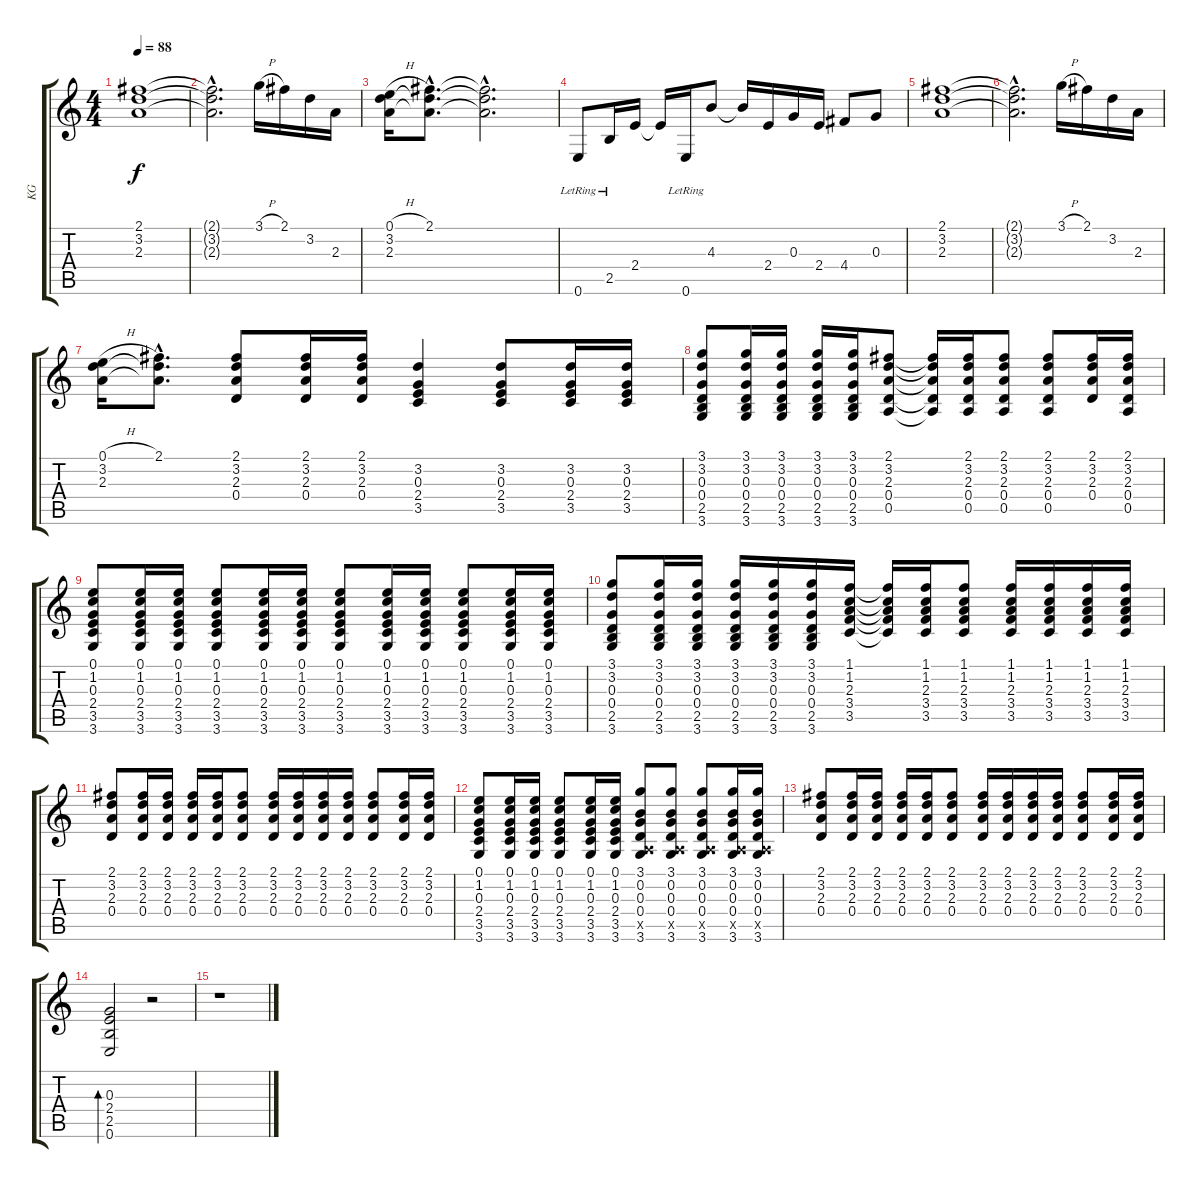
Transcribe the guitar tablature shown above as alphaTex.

\track ("KG" "KG") {instrument acousticguitarsteel}
\staff {score tabs}
\tuning (E4 B3 G3 D3 A2 E2) {hide}
\ts (4 4)
\tempo 88
\clef g2
\ks c
(2.1 3.2 2.3).1{dy f instrument acousticguitarsteel} |
(2.1{hac t} 3.2{hac t} 2.3{hac t}).2{d} 3.1{h}.16 2.1.16 3.2.16 2.3.16 |
(0.1{h} 3.2 2.3).16 (2.1{hac} 3.2{hac t} 2.3{hac t}).8{d} (2.1{hac t} 3.2{hac t} 2.3{hac t}).2{d} |
0.6{lr}.8 2.5{lr}.16 2.4.16 2.4{t}.16 0.6{lr}.16 4.3.8 4.3{t}.16 2.4.16 0.3.16 2.4.16 4.4.8 0.3.8 |
(2.1 3.2 2.3).1 |
(2.1{hac t} 3.2{hac t} 2.3{hac t}).2{d} 3.1{h}.16 2.1.16 3.2.16 2.3.16 |
(0.1{h} 3.2 2.3).16 (2.1{hac} 3.2{hac t} 2.3{hac t}).8{d} (2.1 3.2 2.3 0.4).8 (2.1 3.2 2.3 0.4).16 (2.1 3.2 2.3 0.4).16 (3.2 0.3 2.4 3.5).4 (3.2 0.3 2.4 3.5).8 (3.2 0.3 2.4 3.5).16 (3.2 0.3 2.4 3.5).16 |
(3.1 3.2 0.3 0.4 2.5 3.6).8 (3.1 3.2 0.3 0.4 2.5 3.6).16 (3.1 3.2 0.3 0.4 2.5 3.6).16 (3.1 3.2 0.3 0.4 2.5 3.6).16 (3.1 3.2 0.3 0.4 2.5 3.6).16 (2.1 3.2 2.3 0.4 0.5).8 (2.1{t} 3.2{t} 2.3{t} 0.4{t} 0.5{t}).16 (2.1 3.2 2.3 0.4 0.5).16 (2.1 3.2 2.3 0.4 0.5).8 (2.1 3.2 2.3 0.4 0.5).8 (2.1 3.2 2.3 0.4).16 (2.1 3.2 2.3 0.4 0.5).16 |
(0.1 1.2 0.3 2.4 3.5 3.6).8 (0.1 1.2 0.3 2.4 3.5 3.6).16 (0.1 1.2 0.3 2.4 3.5 3.6).16 (0.1 1.2 0.3 2.4 3.5 3.6).8 (0.1 1.2 0.3 2.4 3.5 3.6).16 (0.1 1.2 0.3 2.4 3.5 3.6).16 (0.1 1.2 0.3 2.4 3.5 3.6).8 (0.1 1.2 0.3 2.4 3.5 3.6).16 (0.1 1.2 0.3 2.4 3.5 3.6).16 (0.1 1.2 0.3 2.4 3.5 3.6).8 (0.1 1.2 0.3 2.4 3.5 3.6).16 (0.1 1.2 0.3 2.4 3.5 3.6).16 |
(3.1 3.2 0.3 0.4 2.5 3.6).8 (3.1 3.2 0.3 0.4 2.5 3.6).16 (3.1 3.2 0.3 0.4 2.5 3.6).16 (3.1 3.2 0.3 0.4 2.5 3.6).16 (3.1 3.2 0.3 0.4 2.5 3.6).16 (3.1 3.2 0.3 0.4 2.5 3.6).16 (1.1 1.2 2.3 3.4 3.5).16 (1.1{t} 1.2{t} 2.3{t} 3.4{t} 3.5{t}).16 (1.1 1.2 2.3 3.4 3.5).16 (1.1 1.2 2.3 3.4 3.5).8 (1.1 1.2 2.3 3.4 3.5).16 (1.1 1.2 2.3 3.4 3.5).16 (1.1 1.2 2.3 3.4 3.5).16 (1.1 1.2 2.3 3.4 3.5).16 |
(2.1 3.2 2.3 0.4).8 (2.1 3.2 2.3 0.4).16 (2.1 3.2 2.3 0.4).16 (2.1 3.2 2.3 0.4).16 (2.1 3.2 2.3 0.4).16 (2.1 3.2 2.3 0.4).8 (2.1 3.2 2.3 0.4).16 (2.1 3.2 2.3 0.4).16 (2.1 3.2 2.3 0.4).16 (2.1 3.2 2.3 0.4).16 (2.1 3.2 2.3 0.4).8 (2.1 3.2 2.3 0.4).16 (2.1 3.2 2.3 0.4).16 |
(0.1 1.2 0.3 2.4 3.5 3.6).8 (0.1 1.2 0.3 2.4 3.5 3.6).16 (0.1 1.2 0.3 2.4 3.5 3.6).16 (0.1 1.2 0.3 2.4 3.5 3.6).8 (0.1 1.2 0.3 2.4 3.5 3.6).16 (0.1 1.2 0.3 2.4 3.5 3.6).16 (3.1 0.2 0.3 0.4 0.5{x} 3.6).8 (3.1 0.2 0.3 0.4 0.5{x} 3.6).8 (3.1 0.2 0.3 0.4 0.5{x} 3.6).8 (3.1 0.2 0.3 0.4 0.5{x} 3.6).16 (3.1 0.2 0.3 0.4 0.5{x} 3.6).16 |
(2.1 3.2 2.3 0.4).8 (2.1 3.2 2.3 0.4).16 (2.1 3.2 2.3 0.4).16 (2.1 3.2 2.3 0.4).16 (2.1 3.2 2.3 0.4).16 (2.1 3.2 2.3 0.4).8 (2.1 3.2 2.3 0.4).16 (2.1 3.2 2.3 0.4).16 (2.1 3.2 2.3 0.4).16 (2.1 3.2 2.3 0.4).16 (2.1 3.2 2.3 0.4).8 (2.1 3.2 2.3 0.4).16 (2.1 3.2 2.3 0.4).16 |
(0.3 2.4 2.5 0.6).2{bd 240} r.2 |
r.1
